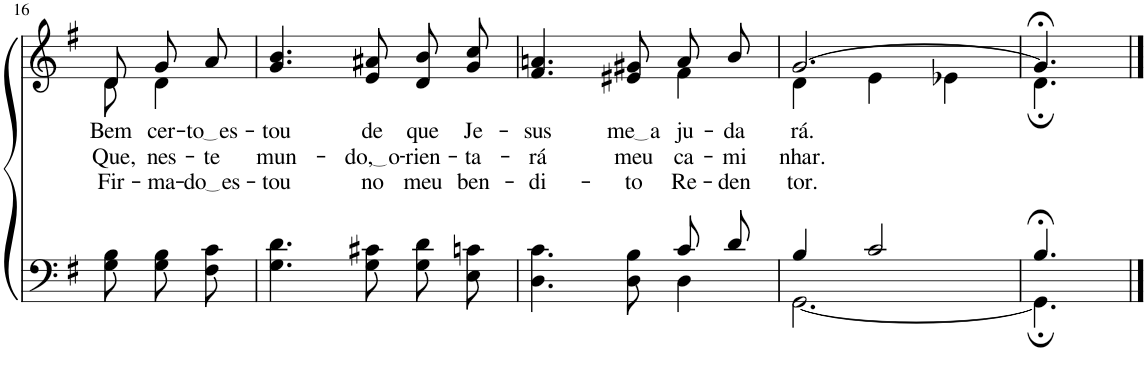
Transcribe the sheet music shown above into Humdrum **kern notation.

**kern	**kern	**text	**text	**text
*part2	*part1	*part1	*part1	*part1
*staff2	*staff1	*staff1	*staff1	*staff1
*I"Parte III e IV	*I"Parte I e II	*	*	*
!!LO:PB:g=z
*clefF4	*clefG2	*	*	*
*k[f#]	*k[f#]	*	*	*
*M3/4	*M3/4	*	*	*
=16	=16	=16	=16	=16
*	*^	*	*	*
!	!	!	!LO:LY:b	!LO:LY:b	!LO:LY:b
8G\ 8B\	8d/	8d\	Bem	Que,	-Fir-
!	!	!	!LO:LY:b	!LO:LY:b	!LO:LY:b
8G\ 8B\L	8g/L	4d\	cer-	nes-	-ma-
!	!	!	!LO:LY:b	!LO:LY:b	!LO:LY:b
8F#\ 8c\J	8a/J	.	to es	-te	do es
*	*v	*v	*	*	*
=17	=17	=17	=17	=17
!	!	!LO:LY:b	!LO:LY:b	!LO:LY:b
4.G\ 4.d\	4.g/ 4.b/	-tou	mun-	-tou
!	!	!LO:LY:b	!LO:LY:b	!LO:LY:b
8G\ 8c#X\	8e/ 8a#X/	de	do, o	no
!	!	!LO:LY:b	!LO:LY:b	!LO:LY:b
8G\ 8d\L	8d/ 8b/L	que	-rien-	meu
!	!	!LO:LY:b	!LO:LY:b	!LO:LY:b
8E\ 8cn\J	8g/ 8cc/J	Je-	-ta-	ben-
=18	=18	=18	=18	=18
*^	*	*	*	*
!	!	!	!LO:LY:b	!LO:LY:b	!LO:LY:b
*	*	*^	*	*	*
4.ryy	4.D\ 4.c\	4.f#/ 4.an/	2ryy	-sus	-rá	-di-
!	!	!	!	!LO:LY:b	!LO:LY:b	!LO:LY:b
8ryy	8D\ 8B\	8e#X/ 8g#X/	.	me a	meu	-to
!	!	!	!	!LO:LY:b	!LO:LY:b	!LO:LY:b
8c/L	4D\	8a/L	4f#\	ju-	ca-	Re-
!	!	!	!	!LO:LY:b	!LO:LY:b	!LO:LY:b
8d/J	.	8b/J	.	-da-	-mi-	-den-
=19	=19	=19	=19	=19	=19	=19
!	!	!	!	!LO:LY:b	!LO:LY:b	!LO:LY:b
4B/	[2.GG\	[2.g/	4d\	-rá.	-nhar.	-tor.
2c/	.	.	4e\	.	.	.
.	.	.	4e-X\	.	.	.
=20	=20	=20	=20	=20	=20	=20
4.B;</	4.GG;\]	4.g;</]	4.d;\	.	.	.
*v	*v	*	*	*	*	*
*	*v	*v	*	*	*
==	==	==	==	==
*-	*-	*-	*-	*-
